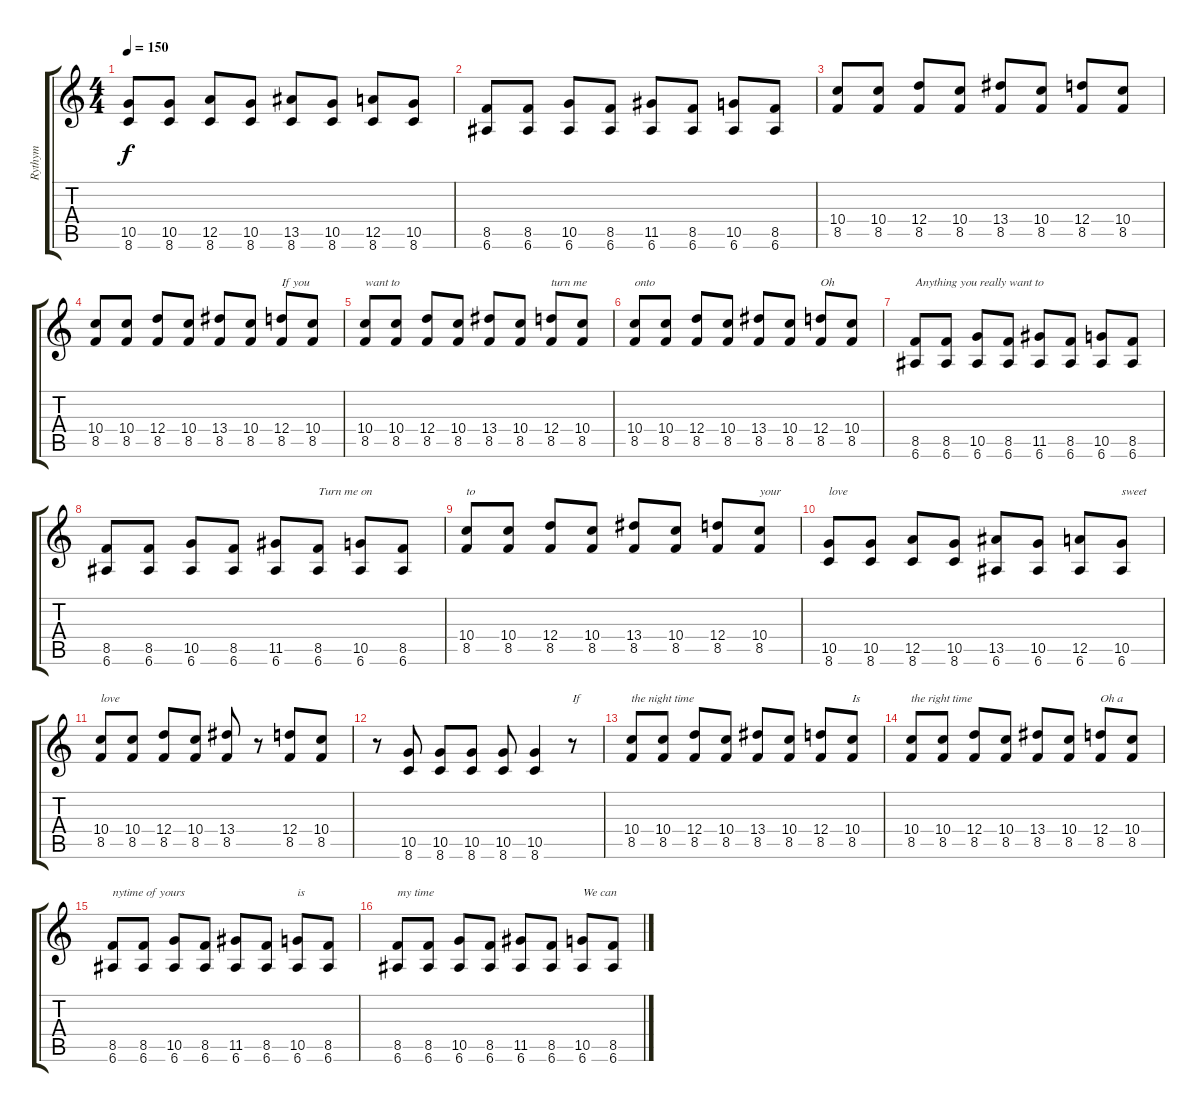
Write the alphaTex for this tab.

\track ("Rythym" "Rythym") {instrument overdrivenguitar}
\staff {score tabs}
\tuning (E4 B3 G3 D3 A2 E2) {hide}
\ts (4 4)
\tempo 150
\clef g2
\ks c
(10.5 8.6).8{dy f} (10.5 8.6).8 (12.5 8.6).8 (10.5 8.6).8 (13.5 8.6).8 (10.5 8.6).8 (12.5 8.6).8 (10.5 8.6).8 |
(8.5 6.6).8 (8.5 6.6).8 (10.5 6.6).8 (8.5 6.6).8 (11.5 6.6).8 (8.5 6.6).8 (10.5 6.6).8 (8.5 6.6).8 |
(10.4 8.5).8 (10.4 8.5).8 (12.4 8.5).8 (10.4 8.5).8 (13.4 8.5).8 (10.4 8.5).8 (12.4 8.5).8 (10.4 8.5).8 |
(10.4 8.5).8 (10.4 8.5).8 (12.4 8.5).8 (10.4 8.5).8 (13.4 8.5).8 (10.4 8.5).8 (12.4 8.5).8{txt "If you"} (10.4 8.5).8 |
(10.4 8.5).8{txt "want to"} (10.4 8.5).8 (12.4 8.5).8 (10.4 8.5).8 (13.4 8.5).8 (10.4 8.5).8 (12.4 8.5).8{txt "turn me"} (10.4 8.5).8 |
(10.4 8.5).8{txt "onto"} (10.4 8.5).8 (12.4 8.5).8 (10.4 8.5).8 (13.4 8.5).8 (10.4 8.5).8 (12.4 8.5).8{txt "Oh"} (10.4 8.5).8 |
(8.5 6.6).8{txt "Anything you really want to"} (8.5 6.6).8 (10.5 6.6).8 (8.5 6.6).8 (11.5 6.6).8 (8.5 6.6).8 (10.5 6.6).8 (8.5 6.6).8 |
(8.5 6.6).8 (8.5 6.6).8 (10.5 6.6).8 (8.5 6.6).8 (11.5 6.6).8 (8.5 6.6).8{txt "Turn me on"} (10.5 6.6).8 (8.5 6.6).8 |
(10.4 8.5).8{txt "to"} (10.4 8.5).8 (12.4 8.5).8 (10.4 8.5).8 (13.4 8.5).8 (10.4 8.5).8 (12.4 8.5).8 (10.4 8.5).8{txt "your"} |
(10.5 8.6).8{txt "love"} (10.5 8.6).8 (12.5 8.6).8 (10.5 8.6).8 (13.5 6.6).8 (10.5 6.6).8 (12.5 6.6).8 (10.5 6.6).8{txt "sweet"} |
(10.4 8.5).8{txt "love"} (10.4 8.5).8 (12.4 8.5).8 (10.4 8.5).8 (13.4 8.5).8 r.8 (12.4 8.5).8 (10.4 8.5).8 |
r.8 (10.5 8.6).8 (10.5 8.6).8 (10.5 8.6).8 (10.5 8.6).8 (10.5 8.6).4 r.8{txt "If"} |
(10.4 8.5).8{txt "the night time"} (10.4 8.5).8 (12.4 8.5).8 (10.4 8.5).8 (13.4 8.5).8 (10.4 8.5).8 (12.4 8.5).8 (10.4 8.5).8{txt "Is"} |
(10.4 8.5).8{txt "the right time"} (10.4 8.5).8 (12.4 8.5).8 (10.4 8.5).8 (13.4 8.5).8 (10.4 8.5).8 (12.4 8.5).8{txt "Oh a"} (10.4 8.5).8 |
(8.5 6.6).8{txt "nytime of yours"} (8.5 6.6).8 (10.5 6.6).8 (8.5 6.6).8 (11.5 6.6).8 (8.5 6.6).8 (10.5 6.6).8{txt "is"} (8.5 6.6).8 |
(8.5 6.6).8{txt "my time"} (8.5 6.6).8 (10.5 6.6).8 (8.5 6.6).8 (11.5 6.6).8 (8.5 6.6).8 (10.5 6.6).8{txt "We can"} (8.5 6.6).8
